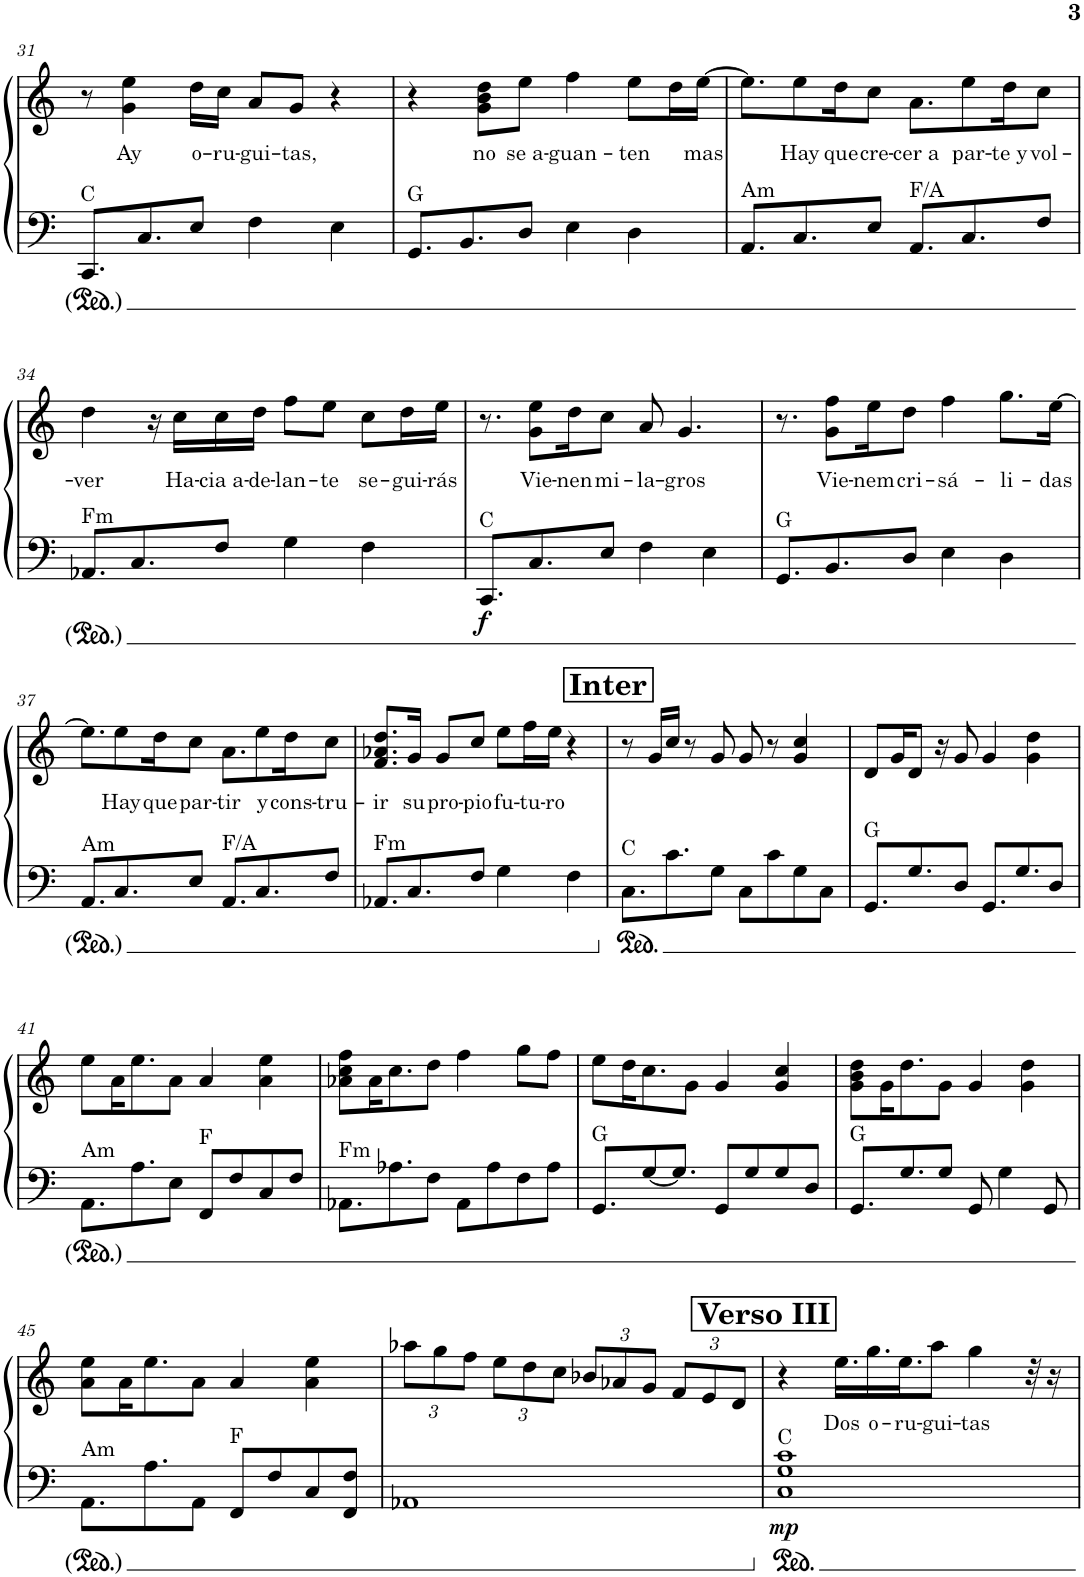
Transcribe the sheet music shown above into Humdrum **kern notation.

**kern	**kern	**text	**dynam
*part1	*part1	*part1	*part1
*staff2	*staff1	*staff1	*staff1/2
*I"Piano	*	*	*
*I'Pno.	*	*	*
!!LO:PB:g=z
*clefF4	*clefG2	*	*
*k[]	*k[]	*	*
*M4/4	*M4/4	*	*
=31	=31	=31	=31
!LO:TX:a:t=C	!	!	!
8.CC/L	8r	.	.
!	!	!LO:LY:b	!
.	4g\ 4ee\	Ay	.
8.C/	.	.	.
!	!	!LO:LY:b	!
8E/J	16dd\LL	o-	.
!	!	!LO:LY:b	!
.	16cc\JJ	-ru-	.
!	!	!LO:LY:b	!
4F\	8a/L	-gui-	.
!	!	!LO:LY:b	!
.	8g/J	-tas,	.
4E\	4r	.	.
=32	=32	=32	=32
!LO:TX:a:t=G	!	!	!
8.GG/L	4r	.	.
8.BB/	.	.	.
!	!	!LO:LY:b	!
.	8g\ 8b\ 8dd\L	no	.
!	!	!LO:LY:b	!
8D/J	8ee\J	se a-	.
!	!	!LO:LY:b	!
4E\	4ff\	-guan-	.
!	!	!LO:LY:b	!
4D\	8ee\L	-ten	.
.	16dd\L	.	.
!	!	!LO:LY:b	!
.	[16ee\JJ	mas	.
=33	=33	=33	=33
!LO:TX:a:t=Am	!	!	!
8.AA/L	8.ee\L]	.	.
!	!	!LO:LY:b	!
8.C/	8ee\	Hay	.
!	!	!LO:LY:b	!
.	16dd\K	que	.
!	!	!LO:LY:b	!
8E/J	8cc\J	cre-	.
!LO:TX:a:t=F/A	!	!	!
!	!	!LO:LY:b	!
8.AA/L	8.a\L	-cer a	.
!	!	!LO:LY:b	!
8.C/	8ee\	par-	.
!	!	!LO:LY:b	!
.	16dd\K	-te y	.
!	!	!LO:LY:b	!
8F/J	8cc\J	vol-	.
!!LO:LB:g=z
=34	=34	=34	=34
!LO:TX:a:t=Fm	!	!	!
!	!	!LO:LY:b	!
8.AA-X/L	4dd\	-ver	.
8.C/	.	.	.
.	16r	.	.
!	!	!LO:LY:b	!
.	16cc\LL	Ha-	.
!	!	!LO:LY:b	!
8F/J	16cc\	-cia a-	.
!	!	!LO:LY:b	!
.	16dd\JJ	-de-	.
!	!	!LO:LY:b	!
4G\	8ff\L	-lan-	.
!	!	!LO:LY:b	!
.	8ee\J	-te	.
!	!	!LO:LY:b	!
4F\	8cc\L	se-	.
!	!	!LO:LY:b	!
.	16dd\L	-gui-	.
!	!	!LO:LY:b	!
.	16ee\JJ	-rás	.
=35	=35	=35	=35
!LO:TX:a:t=C	!	!	!
!	!	!	!LO:DY:b=2
8.CC/L	8.r	.	f
!	!	!LO:LY:b	!
8.C/	8g\ 8ee\L	Vie-	.
!	!	!LO:LY:b	!
.	16dd\K	-nen	.
!	!	!LO:LY:b	!
8E/J	8cc\J	mi-	.
!	!	!LO:LY:b	!
4F\	8a/	-la-	.
!	!	!LO:LY:b	!
.	4.g/	-gros	.
4E\	.	.	.
=36	=36	=36	=36
!LO:TX:a:t=G	!	!	!
8.GG/L	8.r	.	.
!	!	!LO:LY:b	!
8.BB/	8g\ 8ff\L	Vie-	.
!	!	!LO:LY:b	!
.	16ee\K	-nem	.
!	!	!LO:LY:b	!
8D/J	8dd\J	cri-	.
!	!	!LO:LY:b	!
4E\	4ff\	-sá-	.
!	!	!LO:LY:b	!
4D\	8.gg\L	-li-	.
!	!	!LO:LY:b	!
.	[16ee\Jk	-das	.
!!LO:LB:g=z
=37	=37	=37	=37
!LO:TX:a:t=Am	!	!	!
8.AA/L	8.ee\L]	.	.
!	!	!LO:LY:b	!
8.C/	8ee\	Hay	.
!	!	!LO:LY:b	!
.	16dd\K	que	.
!	!	!LO:LY:b	!
8E/J	8cc\J	par-	.
!LO:TX:a:t=F/A	!	!	!
!	!	!LO:LY:b	!
8.AA/L	8.a\L	-tir	.
!	!	!LO:LY:b	!
8.C/	8ee\	y	.
!	!	!LO:LY:b	!
.	16dd\K	cons-	.
!	!	!LO:LY:b	!
8F/J	8cc\J	-tru-	.
=38	=38	=38	=38
!LO:TX:a:t=Fm	!	!	!
!	!	!LO:LY:b	!
8.AA-X/L	8.f/ 8.a-X/ 8.dd/L	-ir	.
!	!	!LO:LY:b	!
8.C/	16g/Jk	su	.
!	!	!LO:LY:b	!
.	8g/L	pro-	.
!	!	!LO:LY:b	!
8F/J	8cc/J	-pio	.
!	!	!LO:LY:b	!
4G\	8ee\L	fu-	.
!	!	!LO:LY:b	!
.	16ff\L	-tu-	.
!	!	!LO:LY:b	!
.	16ee\JJ	-ro	.
4F\	4r	.	.
!!LO:REH:place=s1:a:B:cj:fs=14:t=Inter
=39	=39	=39	=39
!LO:TX:a:t=C	!	!	!
8.C\L	8r	.	.
.	16g/LL	.	.
8.c\	16cc/JJ	.	.
.	8r	.	.
8G\J	8g/	.	.
8C\L	8g/	.	.
8c\	8r	.	.
8G\	4g/ 4cc/	.	.
8C\J	.	.	.
=40	=40	=40	=40
!LO:TX:a:t=G	!	!	!
8.GG/L	8d/L	.	.
.	16g/K	.	.
8.G/	8d/J	.	.
.	16r	.	.
8D/J	8g/	.	.
8.GG/L	4g/	.	.
8.G/	.	.	.
.	4g\ 4dd\	.	.
8D/J	.	.	.
!!LO:LB:g=z
=41	=41	=41	=41
!LO:TX:a:t=Am	!	!	!
8.AA\L	8ee\L	.	.
.	16a\K	.	.
8.A\	8.ee\	.	.
8E\J	8a\J	.	.
!LO:TX:a:t=F	!	!	!
8FF/L	4a/	.	.
8F/	.	.	.
8C/	4a\ 4ee\	.	.
8F/J	.	.	.
=42	=42	=42	=42
!LO:TX:a:t=Fm	!	!	!
8.AA-X\L	8a-X\ 8cc\ 8ff\L	.	.
.	16a-\K	.	.
8.A-X\	8.cc\	.	.
8F\J	8dd\J	.	.
8AA-\L	4ff\	.	.
8A-\	.	.	.
8F\	8gg\L	.	.
8A-\J	8ff\J	.	.
=43	=43	=43	=43
!LO:TX:a:t=G	!	!	!
8.GG/L	8ee\L	.	.
.	16dd\K	.	.
[8G/	8.cc\	.	.
8.G/J]	.	.	.
.	8g\J	.	.
8GG/L	4g/	.	.
8G/	.	.	.
8G/	4g/ 4cc/	.	.
8D/J	.	.	.
=44	=44	=44	=44
!LO:TX:a:t=G	!	!	!
8.GG/L	8g\ 8b\ 8dd\L	.	.
.	16g\K	.	.
8.G/	8.dd\	.	.
8G/J	8g\J	.	.
8GG/	4g/	.	.
4G\	.	.	.
.	4g\ 4dd\	.	.
8GG/	.	.	.
!!LO:LB:g=z
=45	=45	=45	=45
!LO:TX:a:t=Am	!	!	!
8.AA\L	8a\ 8ee\L	.	.
.	16a\K	.	.
8.A\	8.ee\	.	.
8AA\J	8a\J	.	.
!LO:TX:a:t=F	!	!	!
8FF/L	4a/	.	.
8F/	.	.	.
8C/	4a\ 4ee\	.	.
8FF/ 8F/J	.	.	.
=46	=46	=46	=46
*	*Xbrackettup	*	*
1AA-X	12aa-X\L	.	.
.	12gg\	.	.
.	12ff\J	.	.
.	12ee\L	.	.
.	12dd\	.	.
.	12cc\J	.	.
.	12b-X/L	.	.
.	12a-X/	.	.
.	12g/J	.	.
.	12f/L	.	.
.	12e/	.	.
.	12d/J	.	.
!!LO:REH:place=s1:a:B:cj:fs=14:t=Verso III
=47	=47	=47	=47
!LO:TX:a:t=C	!	!	!
!	!	!	!LO:DY:b=2
1C 1G 1c	4r	.	mp
!	!	!LO:LY:b	!
.	16.ee\LL	Dos	.
!	!	!LO:LY:b	!
.	16.gg\	o-	.
!	!	!LO:LY:b	!
.	16.ee\J	-ru-	.
!	!	!LO:LY:b	!
.	8aa\J	-gui-	.
!	!	!LO:LY:b	!
.	4gg\	-tas	.
.	32r	.	.
.	16r	.	.
=	=	=	=
*-	*-	*-	*-
